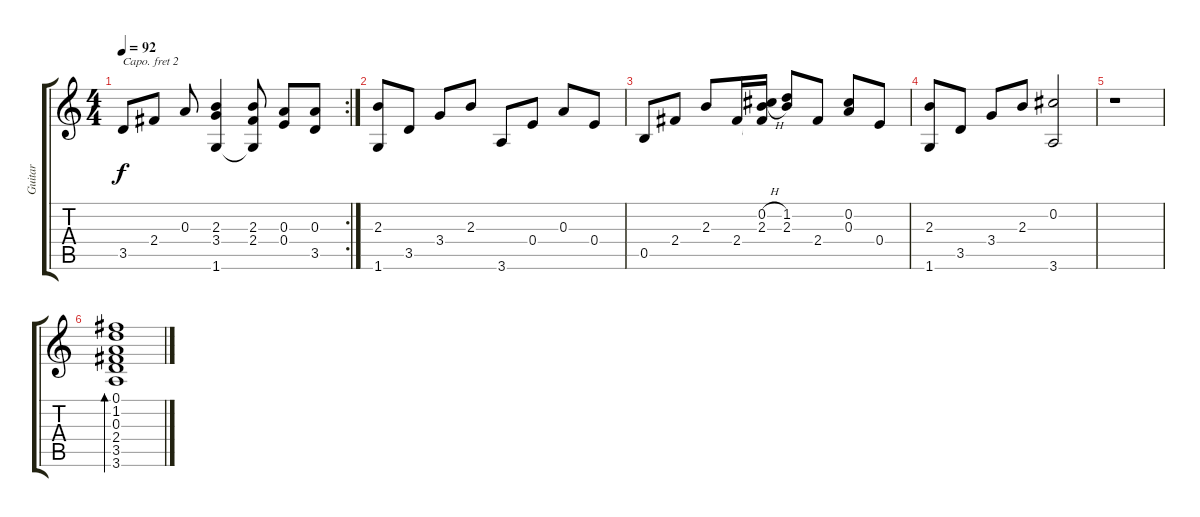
\track ("Guitar" "Guitar") {instrument acousticguitarsteel}
\staff {score tabs}
\capo 2
\tuning (E4 B3 G3 D3 A2 E2) {hide}
\rc 2
\ts (4 4)
\tempo 92
\clef g2
\ks c
3.5.8{dy f} 2.4.8 0.3.8 (2.3 3.4 1.6).4 (2.3 2.4 1.6{t}).8 (0.3 0.4).8 (0.3 3.5).8 |
(2.3 1.6).8 3.5.8 3.4.8 2.3.8 3.6.8 0.4.8 0.3.8 0.4.8 |
0.5.8 2.4.8 2.3.8 2.4.16 (0.2{h} 2.3{h} 2.4{t}).16 (1.2 2.3).8 2.4.8 (0.2 0.3).8 0.4.8 |
(2.3 1.6).8 3.5.8 3.4.8 2.3.8 (0.2 3.6).2 |
r.1 |
(0.1 1.2 0.3 2.4 3.5 3.6).1{bd 480}
